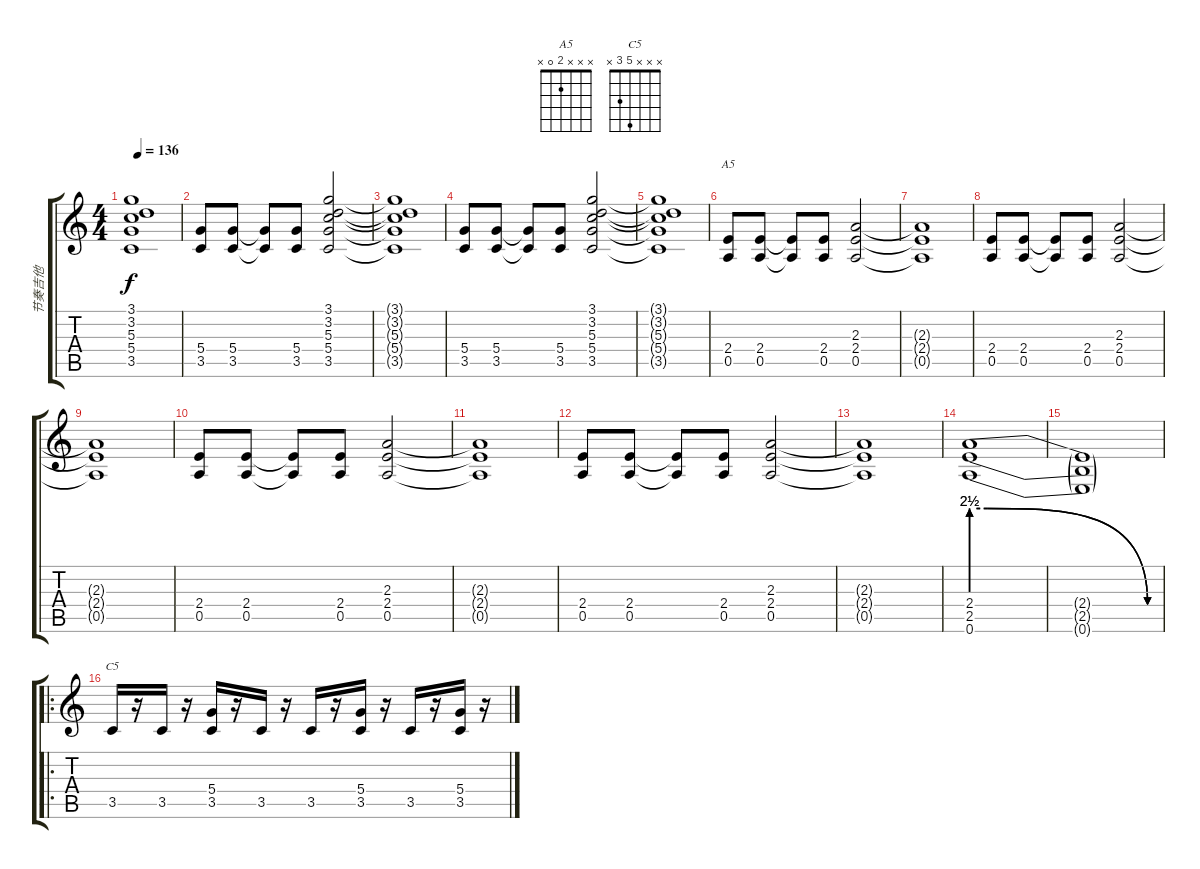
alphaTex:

\track ("节奏吉他" "节奏吉他") {instrument overdrivenguitar}
\staff {score tabs}
\tuning (E4 B3 G3 D3 A2 E2) {hide}
\chord ("A5" x x x 2 0 x)
\chord ("C5" x x x 5 3 x)
\ts (4 4)
\tempo 136
\clef g2
\ks c
(3.1{t} 3.2{t} 5.3{t} 5.4{t} 3.5{t}).1{dy f} |
(5.4 3.5).8 (5.4 3.5).8 (5.4{t} 3.5{t}).8 (5.4 3.5).8 (3.1 3.2 5.3 5.4 3.5).2 |
(3.1{t} 3.2{t} 5.3{t} 5.4{t} 3.5{t}).1 |
(5.4 3.5).8 (5.4 3.5).8 (5.4{t} 3.5{t}).8 (5.4 3.5).8 (3.1 3.2 5.3 5.4 3.5).2 |
(3.1{t} 3.2{t} 5.3{t} 5.4{t} 3.5{t}).1 |
(2.4 0.5).8{ch "A5"} (2.4 0.5).8 (2.4{t} 0.5{t}).8 (2.4 0.5).8 (2.3 2.4 0.5).2 |
(2.3{t} 2.4{t} 0.5{t}).1 |
(2.4 0.5).8 (2.4 0.5).8 (2.4{t} 0.5{t}).8 (2.4 0.5).8 (2.3 2.4 0.5).2 |
(2.3{t} 2.4{t} 0.5{t}).1 |
(2.4 0.5).8 (2.4 0.5).8 (2.4{t} 0.5{t}).8 (2.4 0.5).8 (2.3 2.4 0.5).2 |
(2.3{t} 2.4{t} 0.5{t}).1 |
(2.4 0.5).8 (2.4 0.5).8 (2.4{t} 0.5{t}).8 (2.4 0.5).8 (2.3 2.4 0.5).2 |
(2.3{t} 2.4{t} 0.5{t}).1 |
(2.4{be (custom 0 10 5 10 55 0 60 0)} 2.5{be (custom 0 10 5 10 55 0 60 0)} 0.6{be (custom 0 10 5 10 55 0 60 0)}).1 |
(2.4{t} 2.5{t} 0.6{t}).1 |
\ro
3.5.16{ch "C5"} r.16 3.5.16 r.16 (5.4 3.5).16 r.16 3.5.16 r.16 3.5.16 r.16 (5.4 3.5).16 r.16 3.5.16 r.16 (5.4 3.5).16 r.16
